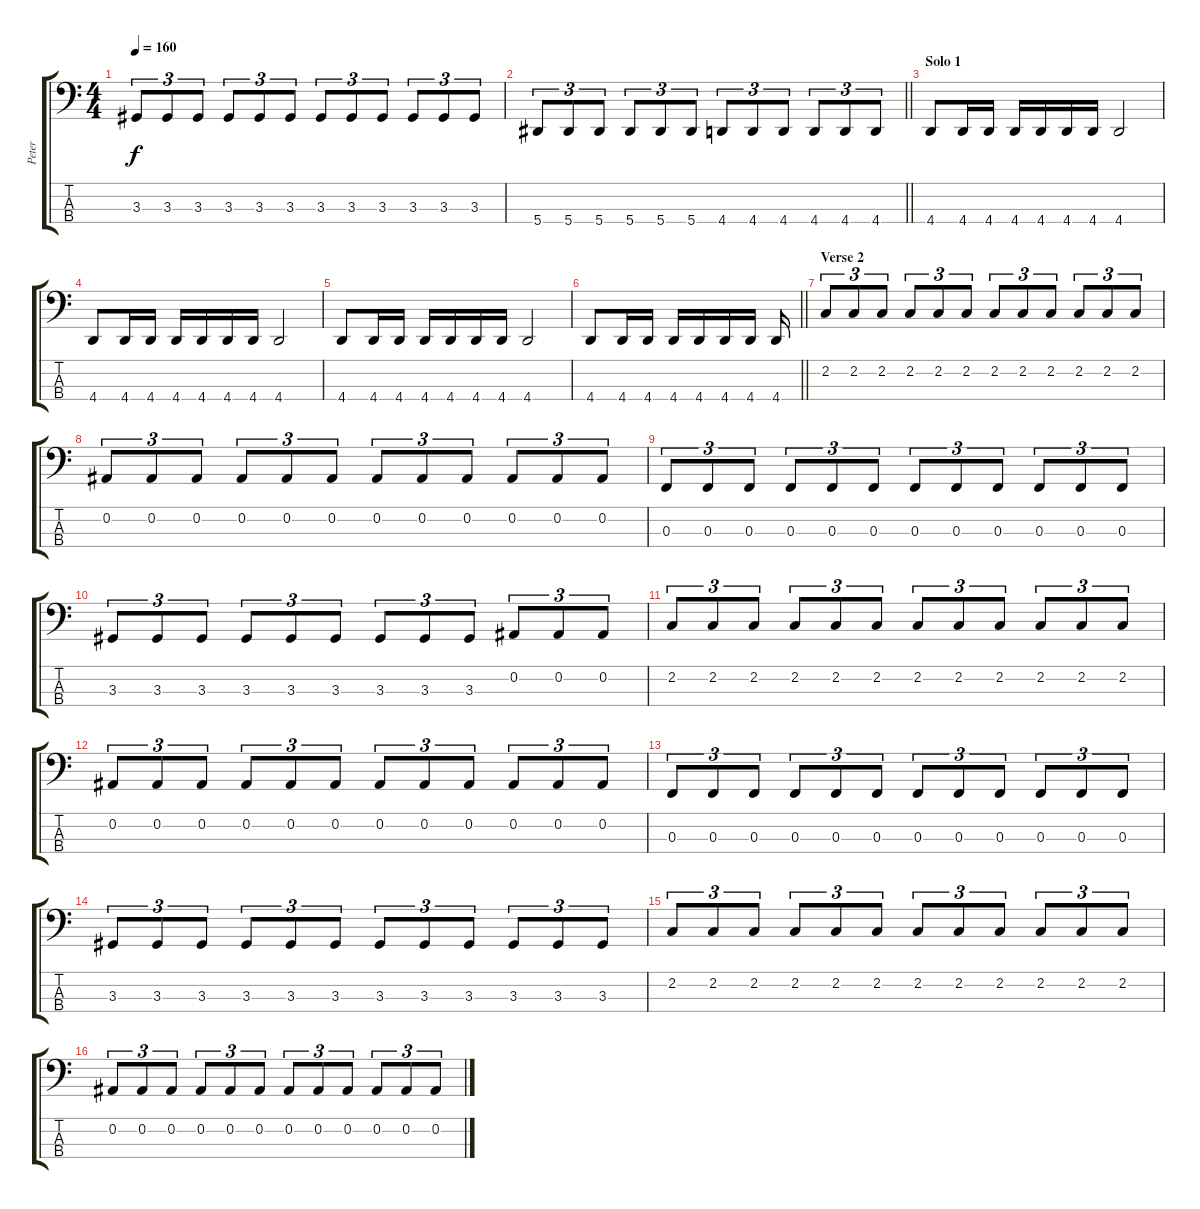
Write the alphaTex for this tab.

\track ("Peter" "Peter") {instrument electricbassfinger}
\staff {score tabs}
\tuning (Eb2 Bb1 F1 Bb0) {hide}
\ts (4 4)
\tempo 160
\clef f4
\ks c
3.3.8{tu (3 2) dy f} 3.3.8{tu (3 2)} 3.3.8{tu (3 2)} 3.3.8{tu (3 2)} 3.3.8{tu (3 2)} 3.3.8{tu (3 2)} 3.3.8{tu (3 2)} 3.3.8{tu (3 2)} 3.3.8{tu (3 2)} 3.3.8{tu (3 2)} 3.3.8{tu (3 2)} 3.3.8{tu (3 2)} |
\barLineRight lightlight
5.4.8{tu (3 2)} 5.4.8{tu (3 2)} 5.4.8{tu (3 2)} 5.4.8{tu (3 2)} 5.4.8{tu (3 2)} 5.4.8{tu (3 2)} 4.4.8{tu (3 2)} 4.4.8{tu (3 2)} 4.4.8{tu (3 2)} 4.4.8{tu (3 2)} 4.4.8{tu (3 2)} 4.4.8{tu (3 2)} |
\section ("" "Solo 1")
4.4.8 4.4.16 4.4.16 4.4.16 4.4.16 4.4.16 4.4.16 4.4.2 |
4.4.8 4.4.16 4.4.16 4.4.16 4.4.16 4.4.16 4.4.16 4.4.2 |
4.4.8 4.4.16 4.4.16 4.4.16 4.4.16 4.4.16 4.4.16 4.4.2 |
\barLineRight lightlight
4.4.8 4.4.16 4.4.16 4.4.16 4.4.16 4.4.16 4.4.16 4.4.16 |
\section ("" "Verse 2")
2.2.8{tu (3 2)} 2.2.8{tu (3 2)} 2.2.8{tu (3 2)} 2.2.8{tu (3 2)} 2.2.8{tu (3 2)} 2.2.8{tu (3 2)} 2.2.8{tu (3 2)} 2.2.8{tu (3 2)} 2.2.8{tu (3 2)} 2.2.8{tu (3 2)} 2.2.8{tu (3 2)} 2.2.8{tu (3 2)} |
0.2.8{tu (3 2)} 0.2.8{tu (3 2)} 0.2.8{tu (3 2)} 0.2.8{tu (3 2)} 0.2.8{tu (3 2)} 0.2.8{tu (3 2)} 0.2.8{tu (3 2)} 0.2.8{tu (3 2)} 0.2.8{tu (3 2)} 0.2.8{tu (3 2)} 0.2.8{tu (3 2)} 0.2.8{tu (3 2)} |
0.3.8{tu (3 2)} 0.3.8{tu (3 2)} 0.3.8{tu (3 2)} 0.3.8{tu (3 2)} 0.3.8{tu (3 2)} 0.3.8{tu (3 2)} 0.3.8{tu (3 2)} 0.3.8{tu (3 2)} 0.3.8{tu (3 2)} 0.3.8{tu (3 2)} 0.3.8{tu (3 2)} 0.3.8{tu (3 2)} |
3.3.8{tu (3 2)} 3.3.8{tu (3 2)} 3.3.8{tu (3 2)} 3.3.8{tu (3 2)} 3.3.8{tu (3 2)} 3.3.8{tu (3 2)} 3.3.8{tu (3 2)} 3.3.8{tu (3 2)} 3.3.8{tu (3 2)} 0.2.8{tu (3 2)} 0.2.8{tu (3 2)} 0.2.8{tu (3 2)} |
2.2.8{tu (3 2)} 2.2.8{tu (3 2)} 2.2.8{tu (3 2)} 2.2.8{tu (3 2)} 2.2.8{tu (3 2)} 2.2.8{tu (3 2)} 2.2.8{tu (3 2)} 2.2.8{tu (3 2)} 2.2.8{tu (3 2)} 2.2.8{tu (3 2)} 2.2.8{tu (3 2)} 2.2.8{tu (3 2)} |
0.2.8{tu (3 2)} 0.2.8{tu (3 2)} 0.2.8{tu (3 2)} 0.2.8{tu (3 2)} 0.2.8{tu (3 2)} 0.2.8{tu (3 2)} 0.2.8{tu (3 2)} 0.2.8{tu (3 2)} 0.2.8{tu (3 2)} 0.2.8{tu (3 2)} 0.2.8{tu (3 2)} 0.2.8{tu (3 2)} |
0.3.8{tu (3 2)} 0.3.8{tu (3 2)} 0.3.8{tu (3 2)} 0.3.8{tu (3 2)} 0.3.8{tu (3 2)} 0.3.8{tu (3 2)} 0.3.8{tu (3 2)} 0.3.8{tu (3 2)} 0.3.8{tu (3 2)} 0.3.8{tu (3 2)} 0.3.8{tu (3 2)} 0.3.8{tu (3 2)} |
3.3.8{tu (3 2)} 3.3.8{tu (3 2)} 3.3.8{tu (3 2)} 3.3.8{tu (3 2)} 3.3.8{tu (3 2)} 3.3.8{tu (3 2)} 3.3.8{tu (3 2)} 3.3.8{tu (3 2)} 3.3.8{tu (3 2)} 3.3.8{tu (3 2)} 3.3.8{tu (3 2)} 3.3.8{tu (3 2)} |
2.2.8{tu (3 2)} 2.2.8{tu (3 2)} 2.2.8{tu (3 2)} 2.2.8{tu (3 2)} 2.2.8{tu (3 2)} 2.2.8{tu (3 2)} 2.2.8{tu (3 2)} 2.2.8{tu (3 2)} 2.2.8{tu (3 2)} 2.2.8{tu (3 2)} 2.2.8{tu (3 2)} 2.2.8{tu (3 2)} |
0.2.8{tu (3 2)} 0.2.8{tu (3 2)} 0.2.8{tu (3 2)} 0.2.8{tu (3 2)} 0.2.8{tu (3 2)} 0.2.8{tu (3 2)} 0.2.8{tu (3 2)} 0.2.8{tu (3 2)} 0.2.8{tu (3 2)} 0.2.8{tu (3 2)} 0.2.8{tu (3 2)} 0.2.8{tu (3 2)}
